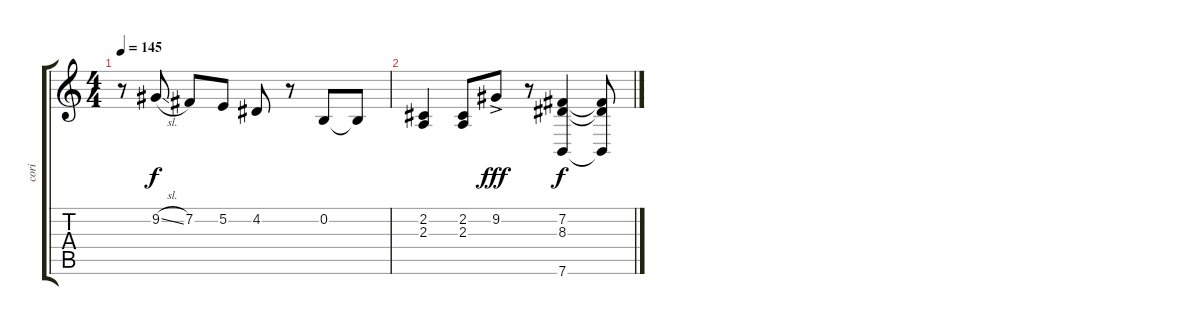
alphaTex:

\track ("cori" "cori") {instrument flute}
\staff {score tabs}
\tuning (E4 B3 G3 D3 A2 E2) {hide}
\ts (4 4)
\tempo 145
\clef g2
\ks c
r.8{dy f} 9.2{sl}.8 7.2.8 5.2.8 4.2.8 r.8 0.2.8 0.2{t}.8 |
(2.2 2.3).4 (2.2 2.3).8 9.2{ac}.8{dy fff} r.8 (7.2 8.3 7.6).4{dy f} (7.2{t} 8.3{t} 7.6{t}).8
